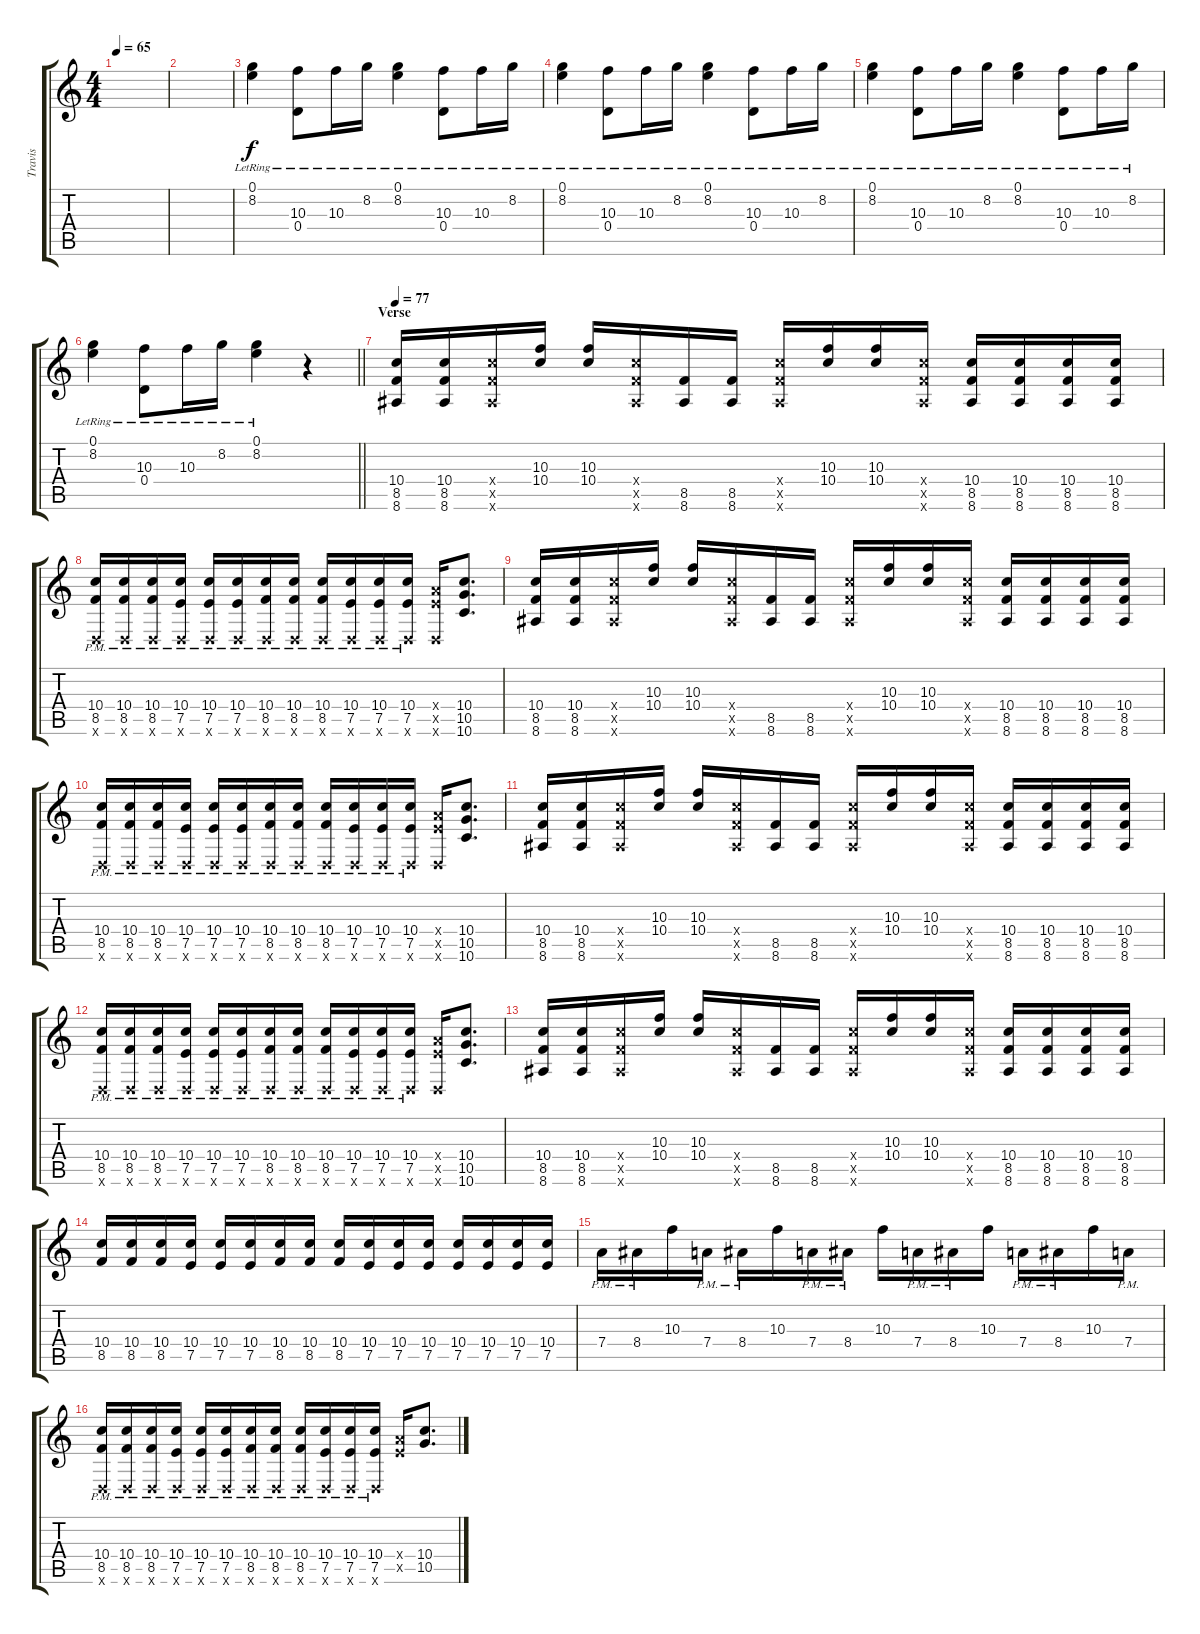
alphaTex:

\track ("Travis" "Travis") {instrument overdrivenguitar}
\staff {score tabs}
\tuning (E4 B3 G3 D3 A2 D2) {hide}
\ts (4 4)
\tempo 65
\clef g2
\ks c
|
|
(0.1{lr} 8.2{lr}).4 (10.3{lr} 0.4{lr}).8 10.3{lr}.16 8.2{lr}.16 (0.1{lr} 8.2{lr}).4 (10.3{lr} 0.4{lr}).8 10.3{lr}.16 8.2{lr}.16 |
(0.1{lr} 8.2{lr}).4 (10.3{lr} 0.4{lr}).8 10.3{lr}.16 8.2{lr}.16 (0.1{lr} 8.2{lr}).4 (10.3{lr} 0.4{lr}).8 10.3{lr}.16 8.2{lr}.16 |
(0.1{lr} 8.2{lr}).4 (10.3{lr} 0.4{lr}).8 10.3{lr}.16 8.2{lr}.16 (0.1{lr} 8.2{lr}).4 (10.3{lr} 0.4{lr}).8 10.3{lr}.16 8.2{lr}.16 |
\barLineRight lightlight
(0.1{lr} 8.2{lr}).4 (10.3{lr} 0.4{lr}).8 10.3{lr}.16 8.2{lr}.16 (0.1{lr} 8.2{lr}).4 r.4 |
\section ("" "Verse")
\tempo 77
(10.4 8.5 8.6).16 (10.4 8.5 8.6).16 (10.4{x} 8.5{x} 8.6{x}).16 (10.3 10.4).16 (10.3 10.4).16 (10.4{x} 8.5{x} 8.6{x}).16 (8.5 8.6).16 (8.5 8.6).16 (10.4{x} 8.5{x} 8.6{x}).16 (10.3 10.4).16 (10.3 10.4).16 (10.4{x} 8.5{x} 8.6{x}).16 (10.4 8.5 8.6).16 (10.4 8.5 8.6).16 (10.4 8.5 8.6).16 (10.4 8.5 8.6).16 |
(10.4{pm} 8.5{pm} 0.6{x}).16 (10.4{pm} 8.5{pm} 0.6{x}).16 (10.4{pm} 8.5{pm} 0.6{x}).16 (10.4{pm} 7.5{pm} 0.6{x}).16 (10.4{pm} 7.5{pm} 0.6{x}).16 (10.4{pm} 7.5{pm} 0.6{x}).16 (10.4{pm} 8.5{pm} 0.6{x}).16 (10.4{pm} 8.5{pm} 0.6{x}).16 (10.4{pm} 8.5{pm} 0.6{x}).16 (10.4{pm} 7.5{pm} 0.6{x}).16 (10.4{pm} 7.5{pm} 0.6{x}).16 (10.4{pm} 7.5{pm} 0.6{x}).16 (7.4{x} 7.5{x} 0.6{x}).16 (10.4 10.5 10.6).8{d} |
(10.4 8.5 8.6).16 (10.4 8.5 8.6).16 (10.4{x} 8.5{x} 8.6{x}).16 (10.3 10.4).16 (10.3 10.4).16 (10.4{x} 8.5{x} 8.6{x}).16 (8.5 8.6).16 (8.5 8.6).16 (10.4{x} 8.5{x} 8.6{x}).16 (10.3 10.4).16 (10.3 10.4).16 (10.4{x} 8.5{x} 8.6{x}).16 (10.4 8.5 8.6).16 (10.4 8.5 8.6).16 (10.4 8.5 8.6).16 (10.4 8.5 8.6).16 |
(10.4{pm} 8.5{pm} 0.6{x}).16 (10.4{pm} 8.5{pm} 0.6{x}).16 (10.4{pm} 8.5{pm} 0.6{x}).16 (10.4{pm} 7.5{pm} 0.6{x}).16 (10.4{pm} 7.5{pm} 0.6{x}).16 (10.4{pm} 7.5{pm} 0.6{x}).16 (10.4{pm} 8.5{pm} 0.6{x}).16 (10.4{pm} 8.5{pm} 0.6{x}).16 (10.4{pm} 8.5{pm} 0.6{x}).16 (10.4{pm} 7.5{pm} 0.6{x}).16 (10.4{pm} 7.5{pm} 0.6{x}).16 (10.4{pm} 7.5{pm} 0.6{x}).16 (7.4{x} 7.5{x} 0.6{x}).16 (10.4 10.5 10.6).8{d} |
(10.4 8.5 8.6).16 (10.4 8.5 8.6).16 (10.4{x} 8.5{x} 8.6{x}).16 (10.3 10.4).16 (10.3 10.4).16 (10.4{x} 8.5{x} 8.6{x}).16 (8.5 8.6).16 (8.5 8.6).16 (10.4{x} 8.5{x} 8.6{x}).16 (10.3 10.4).16 (10.3 10.4).16 (10.4{x} 8.5{x} 8.6{x}).16 (10.4 8.5 8.6).16 (10.4 8.5 8.6).16 (10.4 8.5 8.6).16 (10.4 8.5 8.6).16 |
(10.4{pm} 8.5{pm} 0.6{x}).16 (10.4{pm} 8.5{pm} 0.6{x}).16 (10.4{pm} 8.5{pm} 0.6{x}).16 (10.4{pm} 7.5{pm} 0.6{x}).16 (10.4{pm} 7.5{pm} 0.6{x}).16 (10.4{pm} 7.5{pm} 0.6{x}).16 (10.4{pm} 8.5{pm} 0.6{x}).16 (10.4{pm} 8.5{pm} 0.6{x}).16 (10.4{pm} 8.5{pm} 0.6{x}).16 (10.4{pm} 7.5{pm} 0.6{x}).16 (10.4{pm} 7.5{pm} 0.6{x}).16 (10.4{pm} 7.5{pm} 0.6{x}).16 (7.4{x} 7.5{x} 0.6{x}).16 (10.4 10.5 10.6).8{d} |
(10.4 8.5 8.6).16 (10.4 8.5 8.6).16 (10.4{x} 8.5{x} 8.6{x}).16 (10.3 10.4).16 (10.3 10.4).16 (10.4{x} 8.5{x} 8.6{x}).16 (8.5 8.6).16 (8.5 8.6).16 (10.4{x} 8.5{x} 8.6{x}).16 (10.3 10.4).16 (10.3 10.4).16 (10.4{x} 8.5{x} 8.6{x}).16 (10.4 8.5 8.6).16 (10.4 8.5 8.6).16 (10.4 8.5 8.6).16 (10.4 8.5 8.6).16 |
(10.4 8.5).16 (10.4 8.5).16 (10.4 8.5).16 (10.4 7.5).16 (10.4 7.5).16 (10.4 7.5).16 (10.4 8.5).16 (10.4 8.5).16 (10.4 8.5).16 (10.4 7.5).16 (10.4 7.5).16 (10.4 7.5).16 (10.4 7.5).16 (10.4 7.5).16 (10.4 7.5).16 (10.4 7.5).16 |
7.4{pm}.16 8.4{pm}.16 10.3.16 7.4{pm}.16 8.4{pm}.16 10.3.16 7.4{pm}.16 8.4{pm}.16 10.3.16 7.4{pm}.16 8.4{pm}.16 10.3.16 7.4{pm}.16 8.4{pm}.16 10.3.16 7.4{pm}.16 |
(10.4{pm} 8.5{pm} 0.6{x}).16 (10.4{pm} 8.5{pm} 0.6{x}).16 (10.4{pm} 8.5{pm} 0.6{x}).16 (10.4{pm} 7.5{pm} 0.6{x}).16 (10.4{pm} 7.5{pm} 0.6{x}).16 (10.4{pm} 7.5{pm} 0.6{x}).16 (10.4{pm} 8.5{pm} 0.6{x}).16 (10.4{pm} 8.5{pm} 0.6{x}).16 (10.4{pm} 8.5{pm} 0.6{x}).16 (10.4{pm} 7.5{pm} 0.6{x}).16 (10.4{pm} 7.5{pm} 0.6{x}).16 (10.4{pm} 7.5{pm} 0.6{x}).16 (7.4{x} 7.5{x}).16 (10.4 10.5).8{d}
